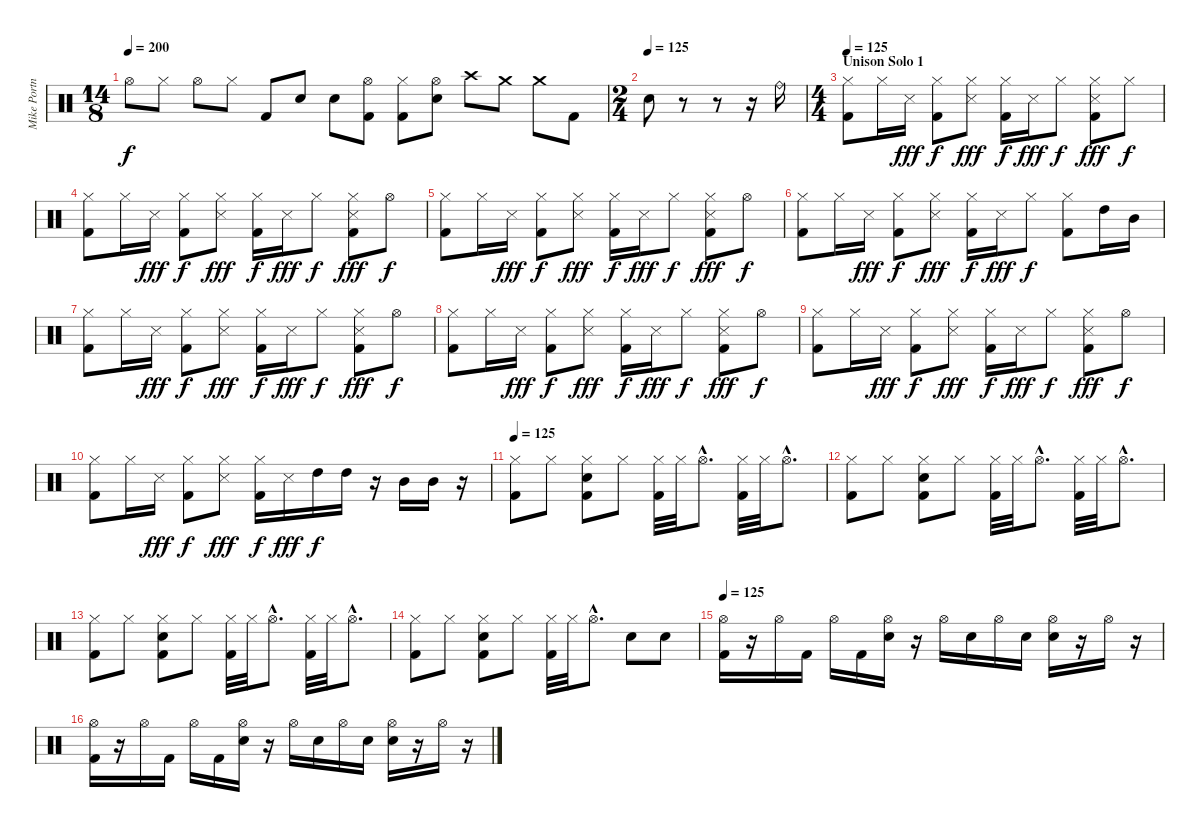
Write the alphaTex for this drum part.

\track ("Mike Portnoy" "Mike Portn") {instrument percussion}
\staff {score}
\articulation defaults
\ts (14 8)
\tempo 200
\clef neutral
\ks c "Hi-Hat (open)".8{dy f} "Hi-Hat (closed)".8 "Hi-Hat (open)".8 "Hi-Hat (closed)".8 "Kick (hit) 2".8 "Snare (hit) 2".8 "Snare (hit) 2".8
("Hi-Hat (open)" "Kick (hit) 2").8 ("Hi-Hat (closed)" "Kick (hit) 2").8 ("Hi-Hat (open)" "Snare (hit) 2").8 "Crash high (hit)".8 "Crash medium (hit)".8 "Crash medium (hit)".8 "Kick (hit) 2".8 |
\ts (2 4)
\tempo (125)
"Snare (hit) 2".8 r.8 r.8 r.16 "Ride (bell)".16 |
\ts (4 4)
\section ("" "Unison Solo 1")
\tempo 125
("Hi-Hat (closed)" "Kick (hit) 2").8 "Hi-Hat (closed)".16 "Snare (side stick) 3".16{dy fff} ("Hi-Hat (closed)" "Kick (hit) 2").8{dy f} ("Hi-Hat (closed)" "Snare (side stick) 3").8{dy fff} ("Hi-Hat (closed)" "Kick (hit) 2").16{dy f} "Snare (side stick) 3".16{dy fff} "Hi-Hat (closed)".8{dy f} ("Hi-Hat (closed)" "Snare (side stick) 3" "Kick (hit) 2").8{dy fff} "Hi-Hat (closed)".8{dy f} |
("Hi-Hat (closed)" "Kick (hit) 2").8 "Hi-Hat (closed)".16 "Snare (side stick) 3".16{dy fff} ("Hi-Hat (closed)" "Kick (hit) 2").8{dy f} ("Hi-Hat (closed)" "Snare (side stick) 3").8{dy fff} ("Hi-Hat (closed)" "Kick (hit) 2").16{dy f} "Snare (side stick) 3".16{dy fff} "Hi-Hat (closed)".8{dy f} ("Hi-Hat (closed)" "Snare (side stick) 3" "Kick (hit) 2").8{dy fff} "Hi-Hat (open)".8{dy f} |
("Hi-Hat (closed)" "Kick (hit) 2").8 "Hi-Hat (closed)".16 "Snare (side stick) 3".16{dy fff} ("Hi-Hat (closed)" "Kick (hit) 2").8{dy f} ("Hi-Hat (closed)" "Snare (side stick) 3").8{dy fff} ("Hi-Hat (closed)" "Kick (hit) 2").16{dy f} "Snare (side stick) 3".16{dy fff} "Hi-Hat (closed)".8{dy f} ("Hi-Hat (closed)" "Snare (side stick) 3" "Kick (hit) 2").8{dy fff} "Hi-Hat (open)".8{dy f} |
("Hi-Hat (closed)" "Kick (hit) 2").8 "Hi-Hat (closed)".16 "Snare (side stick) 3".16{dy fff} ("Hi-Hat (closed)" "Kick (hit) 2").8{dy f} ("Hi-Hat (closed)" "Snare (side stick) 3").8{dy fff} ("Hi-Hat (closed)" "Kick (hit) 2").16{dy f} "Snare (side stick) 3".16{dy fff} "Hi-Hat (closed)".8{dy f} ("Hi-Hat (closed)" "Kick (hit) 2").8 "High Tom (hit)".16 "Mid Tom (hit)".16 |
("Hi-Hat (closed)" "Kick (hit) 2").8 "Hi-Hat (closed)".16 "Snare (side stick) 3".16{dy fff} ("Hi-Hat (closed)" "Kick (hit) 2").8{dy f} ("Hi-Hat (closed)" "Snare (side stick) 3").8{dy fff} ("Hi-Hat (closed)" "Kick (hit) 2").16{dy f} "Snare (side stick) 3".16{dy fff} "Hi-Hat (closed)".8{dy f} ("Hi-Hat (closed)" "Snare (side stick) 3" "Kick (hit) 2").8{dy fff} "Hi-Hat (open)".8{dy f} |
("Hi-Hat (closed)" "Kick (hit) 2").8 "Hi-Hat (closed)".16 "Snare (side stick) 3".16{dy fff} ("Hi-Hat (closed)" "Kick (hit) 2").8{dy f} ("Hi-Hat (closed)" "Snare (side stick) 3").8{dy fff} ("Hi-Hat (closed)" "Kick (hit) 2").16{dy f} "Snare (side stick) 3".16{dy fff} "Hi-Hat (closed)".8{dy f} ("Hi-Hat (closed)" "Snare (side stick) 3" "Kick (hit) 2").8{dy fff} "Hi-Hat (open)".8{dy f} |
("Hi-Hat (closed)" "Kick (hit) 2").8 "Hi-Hat (closed)".16 "Snare (side stick) 3".16{dy fff} ("Hi-Hat (closed)" "Kick (hit) 2").8{dy f} ("Hi-Hat (closed)" "Snare (side stick) 3").8{dy fff} ("Hi-Hat (closed)" "Kick (hit) 2").16{dy f} "Snare (side stick) 3".16{dy fff} "Hi-Hat (closed)".8{dy f} ("Hi-Hat (closed)" "Snare (side stick) 3" "Kick (hit) 2").8{dy fff} "Hi-Hat (open)".8{dy f} |
("Hi-Hat (closed)" "Kick (hit) 2").8 "Hi-Hat (closed)".16 "Snare (side stick) 3".16{dy fff} ("Hi-Hat (closed)" "Kick (hit) 2").8{dy f} ("Hi-Hat (closed)" "Snare (side stick) 3").8{dy fff} ("Hi-Hat (closed)" "Kick (hit) 2").16{dy f} "Snare (side stick) 3".16{dy fff} "High Tom (hit)".16{dy f} "High Tom (hit)".16 r.16 "Mid Tom (hit)".16 "Mid Tom (hit)".16 r.16 |
\tempo 125
("Hi-Hat (closed)" "Kick (hit) 2").8 "Hi-Hat (closed)".8 ("Hi-Hat (closed)" "Snare (hit) 2" "Kick (hit) 2").8 "Hi-Hat (closed)".8 ("Hi-Hat (closed)" "Kick (hit) 2").32 "Hi-Hat (closed)".32 "Hi-Hat (open)"{hac}.8{d} ("Hi-Hat (closed)" "Kick (hit) 2").32 "Hi-Hat (closed)".32 "Hi-Hat (open)"{hac}.8{d} |
("Hi-Hat (closed)" "Kick (hit) 2").8 "Hi-Hat (closed)".8 ("Hi-Hat (closed)" "Snare (hit) 2" "Kick (hit) 2").8 "Hi-Hat (closed)".8 ("Hi-Hat (closed)" "Kick (hit) 2").32 "Hi-Hat (closed)".32 "Hi-Hat (open)"{hac}.8{d} ("Hi-Hat (closed)" "Kick (hit) 2").32 "Hi-Hat (closed)".32 "Hi-Hat (open)"{hac}.8{d} |
("Hi-Hat (closed)" "Kick (hit) 2").8 "Hi-Hat (closed)".8 ("Hi-Hat (closed)" "Snare (hit) 2" "Kick (hit) 2").8 "Hi-Hat (closed)".8 ("Hi-Hat (closed)" "Kick (hit) 2").32 "Hi-Hat (closed)".32 "Hi-Hat (open)"{hac}.8{d} ("Hi-Hat (closed)" "Kick (hit) 2").32 "Hi-Hat (closed)".32 "Hi-Hat (open)"{hac}.8{d} |
("Hi-Hat (closed)" "Kick (hit) 2").8 "Hi-Hat (closed)".8 ("Hi-Hat (closed)" "Snare (hit) 2" "Kick (hit) 2").8 "Hi-Hat (closed)".8 ("Hi-Hat (closed)" "Kick (hit) 2").32 "Hi-Hat (closed)".32 "Hi-Hat (open)"{hac}.8{d} "Snare (hit) 2".8 "Snare (hit) 2".8 |
\tempo 125
("Hi-Hat (open)" "Kick (hit) 2").16 r.16 "Hi-Hat (open)".16 "Kick (hit) 2".16 "Hi-Hat (open)".16 "Kick (hit) 2".16 ("Hi-Hat (open)" "Snare (hit) 2").16 r.16 "Hi-Hat (open)".16 "Snare (hit) 2".16 "Hi-Hat (open)".16 "Snare (hit) 2".16 ("Hi-Hat (open)" "Snare (hit) 2").16 r.16 "Hi-Hat (open)".16 r.16 |
("Hi-Hat (open)" "Kick (hit) 2").16 r.16 "Hi-Hat (open)".16 "Kick (hit) 2".16 "Hi-Hat (open)".16 "Kick (hit) 2".16 ("Hi-Hat (open)" "Snare (hit) 2").16 r.16 "Hi-Hat (open)".16 "Snare (hit) 2".16 "Hi-Hat (open)".16 "Snare (hit) 2".16 ("Hi-Hat (open)" "Snare (hit) 2").16 r.16 "Hi-Hat (open)".16 r.16
